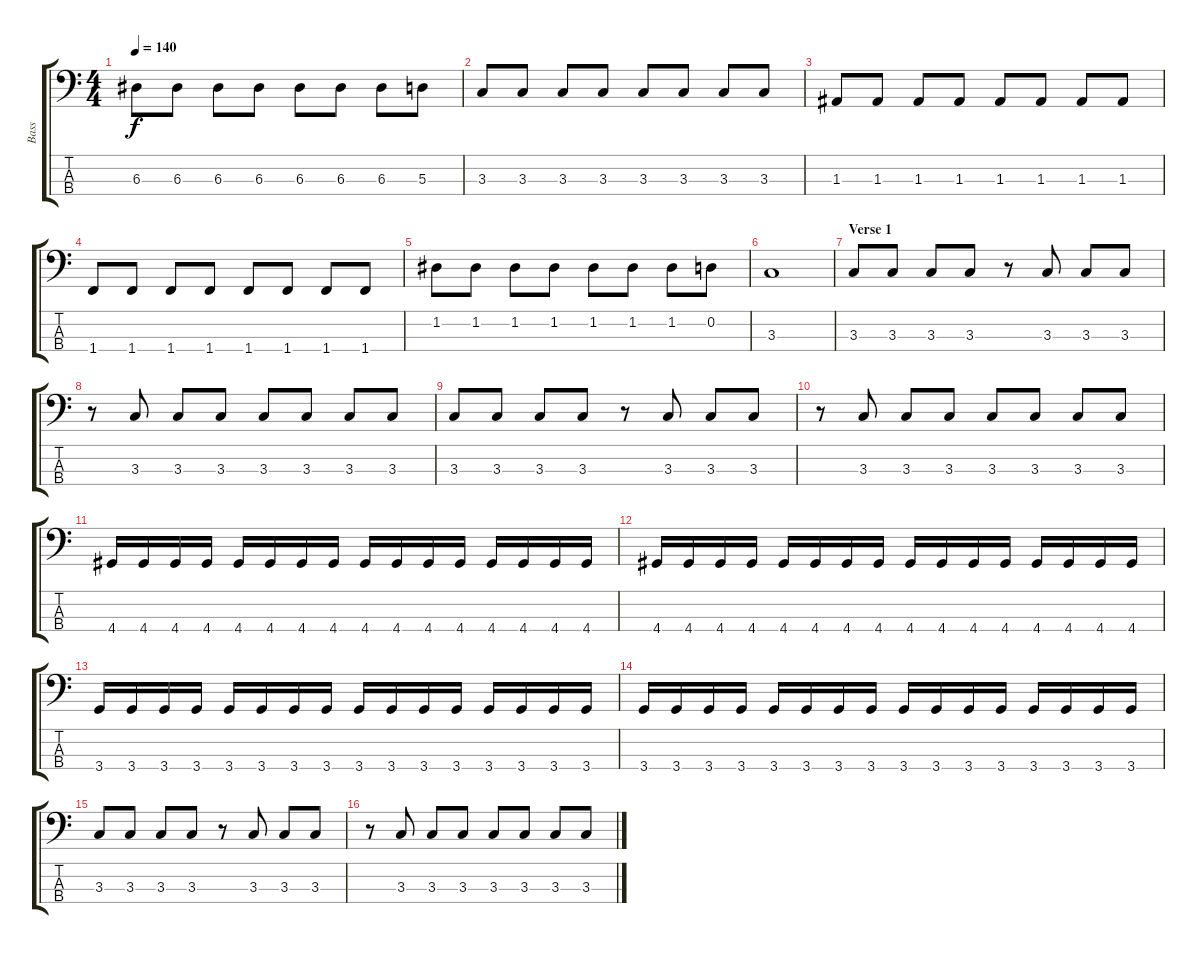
\track ("Bass" "Bass") {instrument electricbasspick}
\staff {score tabs}
\tuning (G2 D2 A1 E1) {hide}
\ts (4 4)
\tempo 140
\clef f4
\ks c
6.3.8{dy f} 6.3.8 6.3.8 6.3.8 6.3.8 6.3.8 6.3.8 5.3.8 |
3.3.8 3.3.8 3.3.8 3.3.8 3.3.8 3.3.8 3.3.8 3.3.8 |
1.3.8 1.3.8 1.3.8 1.3.8 1.3.8 1.3.8 1.3.8 1.3.8 |
1.4.8 1.4.8 1.4.8 1.4.8 1.4.8 1.4.8 1.4.8 1.4.8 |
1.2.8 1.2.8 1.2.8 1.2.8 1.2.8 1.2.8 1.2.8 0.2.8 |
3.3.1 |
\section ("" "Verse 1")
3.3.8 3.3.8 3.3.8 3.3.8 r.8 3.3.8 3.3.8 3.3.8 |
r.8 3.3.8 3.3.8 3.3.8 3.3.8 3.3.8 3.3.8 3.3.8 |
3.3.8 3.3.8 3.3.8 3.3.8 r.8 3.3.8 3.3.8 3.3.8 |
r.8 3.3.8 3.3.8 3.3.8 3.3.8 3.3.8 3.3.8 3.3.8 |
4.4.16 4.4.16 4.4.16 4.4.16 4.4.16 4.4.16 4.4.16 4.4.16 4.4.16 4.4.16 4.4.16 4.4.16 4.4.16 4.4.16 4.4.16 4.4.16 |
4.4.16 4.4.16 4.4.16 4.4.16 4.4.16 4.4.16 4.4.16 4.4.16 4.4.16 4.4.16 4.4.16 4.4.16 4.4.16 4.4.16 4.4.16 4.4.16 |
3.4.16 3.4.16 3.4.16 3.4.16 3.4.16 3.4.16 3.4.16 3.4.16 3.4.16 3.4.16 3.4.16 3.4.16 3.4.16 3.4.16 3.4.16 3.4.16 |
3.4.16 3.4.16 3.4.16 3.4.16 3.4.16 3.4.16 3.4.16 3.4.16 3.4.16 3.4.16 3.4.16 3.4.16 3.4.16 3.4.16 3.4.16 3.4.16 |
3.3.8 3.3.8 3.3.8 3.3.8 r.8 3.3.8 3.3.8 3.3.8 |
r.8 3.3.8 3.3.8 3.3.8 3.3.8 3.3.8 3.3.8 3.3.8
